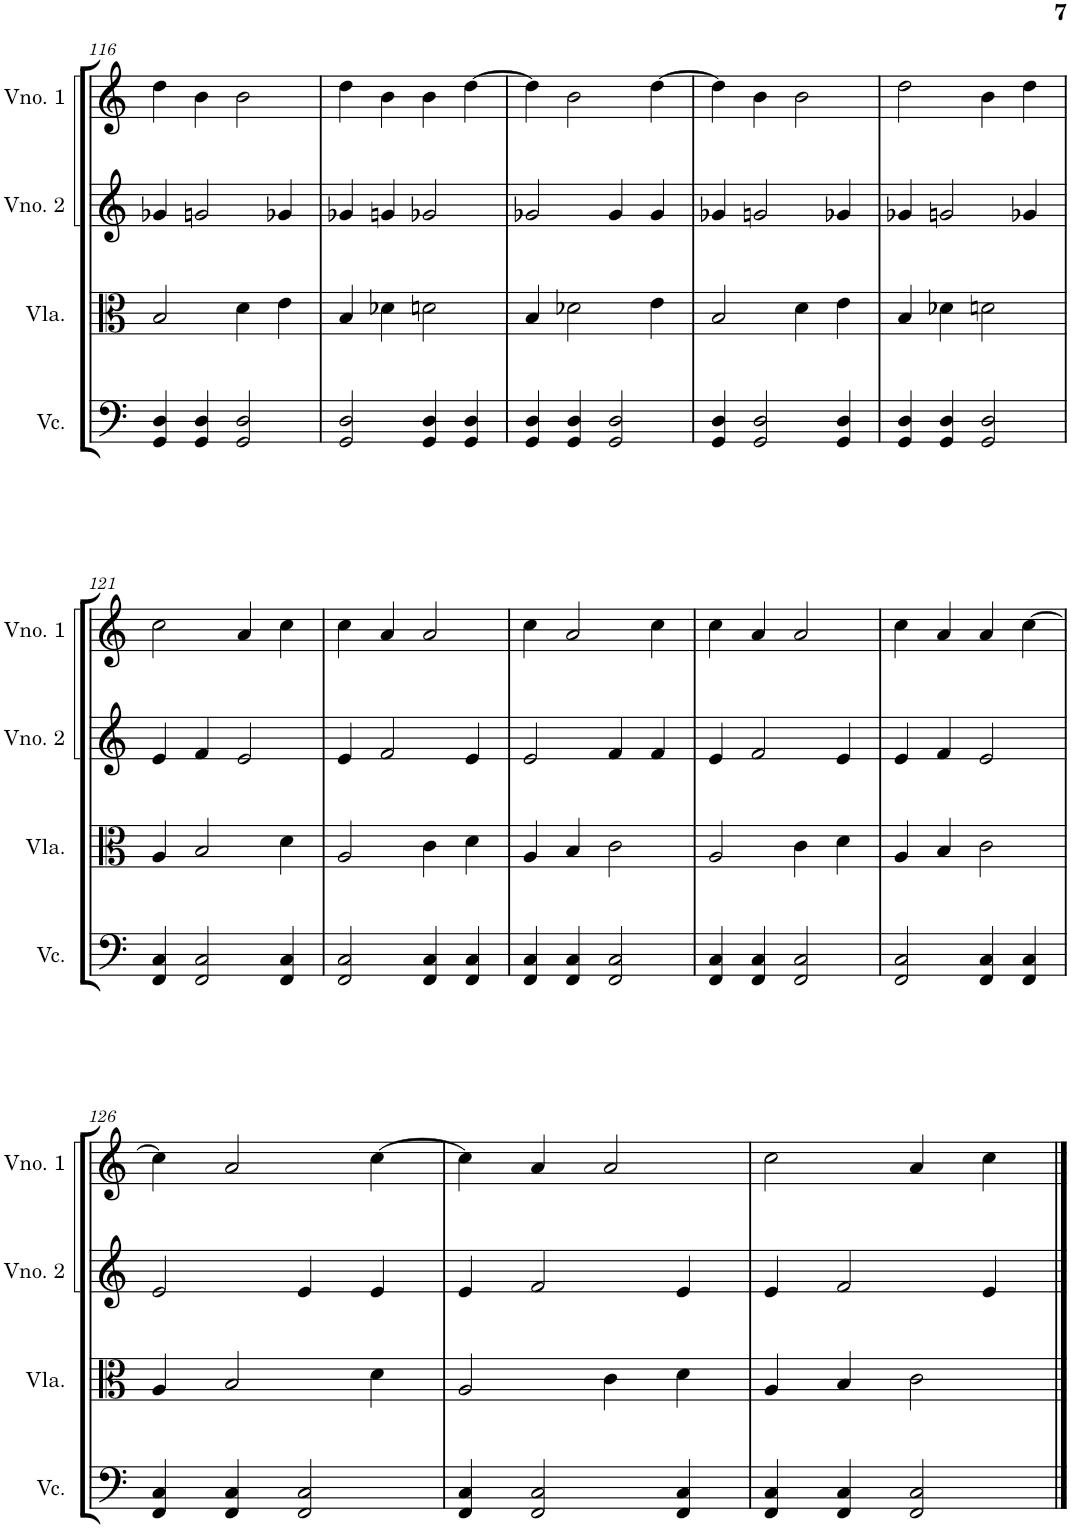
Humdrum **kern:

**kern	**kern	**kern	**kern
*part4	*part3	*part2	*part1
*staff4	*staff3	*staff2	*staff1
*I"Violoncelo	*I"Viola	*I"Violino 2	*I"Violino 1
*I'Vc.	*I'Vla.	*I'Vno. 2	*I'Vno. 1
!!LO:PB:g=z
*clefF4	*clefC3	*clefG2	*clefG2
*k[]	*k[]	*k[]	*k[]
*M4/4	*M4/4	*M4/4	*M4/4
=116	=116	=116	=116
4GG/ 4D/	2B/	4g-X/	4dd\
4GG/ 4D/	.	2gn/	4b\
2GG/ 2D/	4d\	.	2b\
.	4e\	4g-X/	.
=117	=117	=117	=117
2GG/ 2D/	4B/	4g-X/	4dd\
.	4d-X\	4gn/	4b\
4GG/ 4D/	2dn\	2g-X/	4b\
4GG/ 4D/	.	.	[4dd\
=118	=118	=118	=118
4GG/ 4D/	4B/	2g-X/	4dd\]
4GG/ 4D/	2d-X\	.	2b\
2GG/ 2D/	.	4g-/	.
.	4e\	4g-/	[4dd\
=119	=119	=119	=119
4GG/ 4D/	2B/	4g-X/	4dd\]
2GG/ 2D/	.	2gn/	4b\
.	4d\	.	2b\
4GG/ 4D/	4e\	4g-X/	.
=120	=120	=120	=120
4GG/ 4D/	4B/	4g-X/	2dd\
4GG/ 4D/	4d-X\	2gn/	.
2GG/ 2D/	2dn\	.	4b\
.	.	4g-X/	4dd\
!!LO:LB:g=z
=121	=121	=121	=121
4FF/ 4C/	4A/	4e/	2cc\
2FF/ 2C/	2B/	4f/	.
.	.	2e/	4a/
4FF/ 4C/	4d\	.	4cc\
=122	=122	=122	=122
2FF/ 2C/	2A/	4e/	4cc\
.	.	2f/	4a/
4FF/ 4C/	4c\	.	2a/
4FF/ 4C/	4d\	4e/	.
=123	=123	=123	=123
4FF/ 4C/	4A/	2e/	4cc\
4FF/ 4C/	4B/	.	2a/
2FF/ 2C/	2c\	4f/	.
.	.	4f/	4cc\
=124	=124	=124	=124
4FF/ 4C/	2A/	4e/	4cc\
4FF/ 4C/	.	2f/	4a/
2FF/ 2C/	4c\	.	2a/
.	4d\	4e/	.
=125	=125	=125	=125
2FF/ 2C/	4A/	4e/	4cc\
.	4B/	4f/	4a/
4FF/ 4C/	2c\	2e/	4a/
4FF/ 4C/	.	.	[4cc\
!!LO:LB:g=z
=126	=126	=126	=126
4FF/ 4C/	4A/	2e/	4cc\]
4FF/ 4C/	2B/	.	2a/
2FF/ 2C/	.	4e/	.
.	4d\	4e/	[4cc\
=127	=127	=127	=127
4FF/ 4C/	2A/	4e/	4cc\]
2FF/ 2C/	.	2f/	4a/
.	4c\	.	2a/
4FF/ 4C/	4d\	4e/	.
=128	=128	=128	=128
4FF/ 4C/	4A/	4e/	2cc\
4FF/ 4C/	4B/	2f/	.
2FF/ 2C/	2c\	.	4a/
.	.	4e/	4cc\
==	==	==	==
*-	*-	*-	*-
